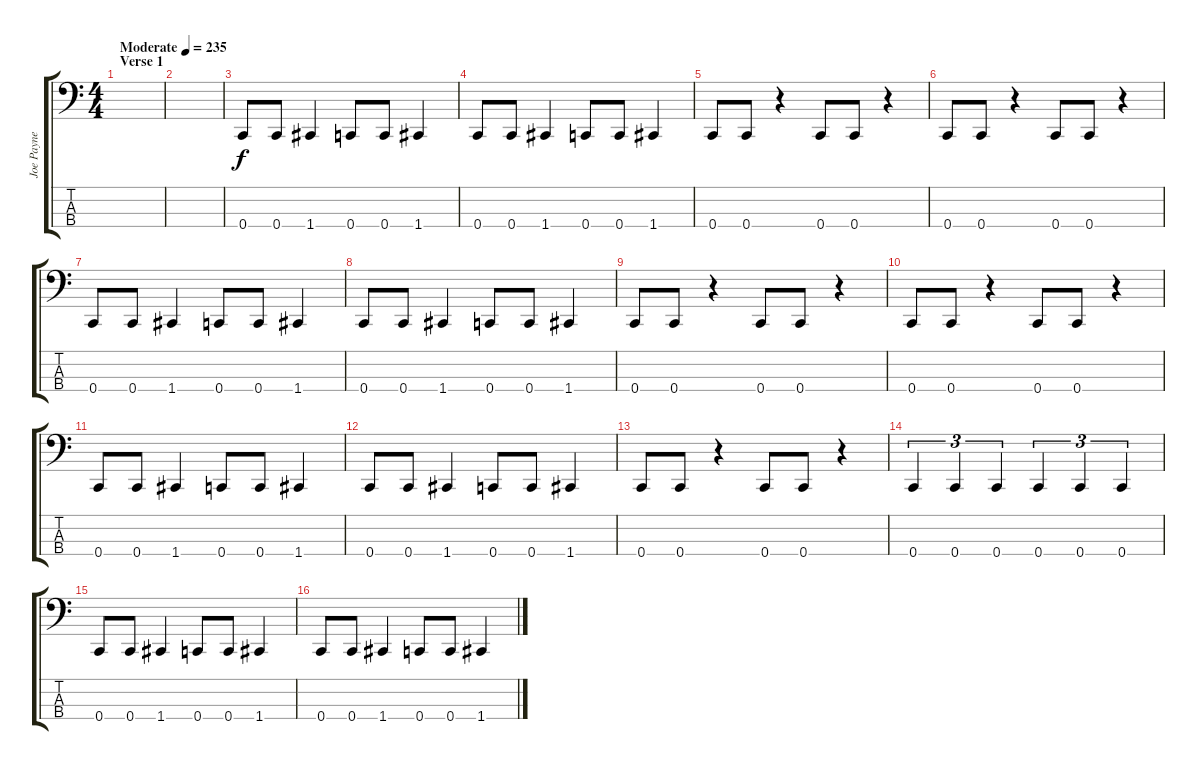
\track ("Joe Payne" "Joe Payne") {instrument electricbassfinger}
\staff {score tabs}
\tuning (Eb2 Bb1 F1 C1) {hide}
\ts (4 4)
\section ("" "Verse 1")
\tempo (235 "Moderate")
\clef f4
\ks c
|
|
0.4.8 0.4.8 1.4.4 0.4.8 0.4.8 1.4.4 |
0.4.8 0.4.8 1.4.4 0.4.8 0.4.8 1.4.4 |
0.4.8 0.4.8 r.4 0.4.8 0.4.8 r.4 |
0.4.8 0.4.8 r.4 0.4.8 0.4.8 r.4 |
0.4.8 0.4.8 1.4.4 0.4.8 0.4.8 1.4.4 |
0.4.8 0.4.8 1.4.4 0.4.8 0.4.8 1.4.4 |
0.4.8 0.4.8 r.4 0.4.8 0.4.8 r.4 |
0.4.8 0.4.8 r.4 0.4.8 0.4.8 r.4 |
0.4.8 0.4.8 1.4.4 0.4.8 0.4.8 1.4.4 |
0.4.8 0.4.8 1.4.4 0.4.8 0.4.8 1.4.4 |
0.4.8 0.4.8 r.4 0.4.8 0.4.8 r.4 |
0.4.4{tu (3 2)} 0.4.4{tu (3 2)} 0.4.4{tu (3 2)} 0.4.4{tu (3 2)} 0.4.4{tu (3 2)} 0.4.4{tu (3 2)} |
0.4.8 0.4.8 1.4.4 0.4.8 0.4.8 1.4.4 |
0.4.8 0.4.8 1.4.4 0.4.8 0.4.8 1.4.4
